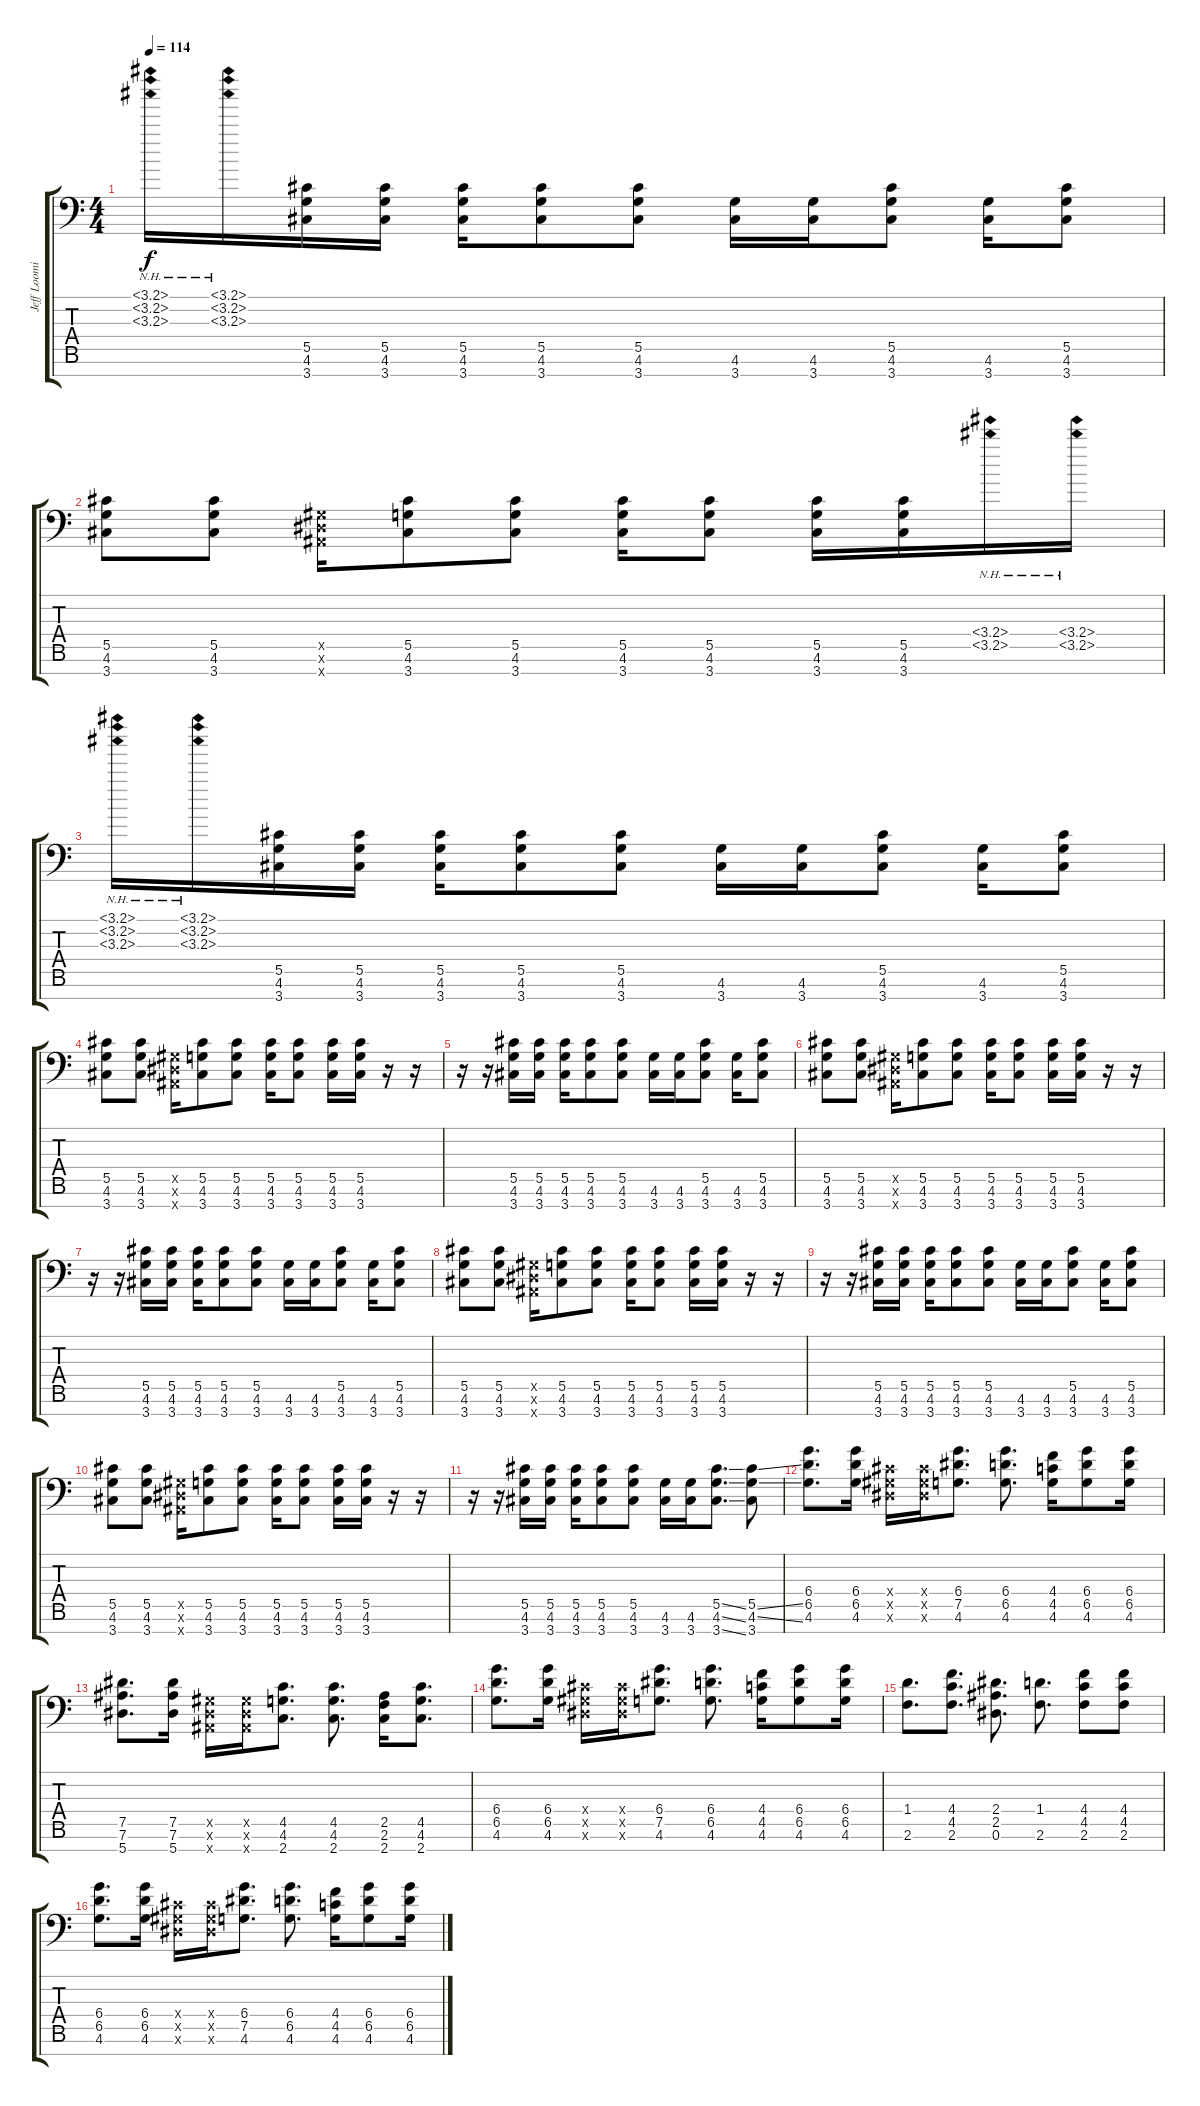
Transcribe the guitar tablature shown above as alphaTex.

\track ("Jeff Loomis (Rhythm)" "Jeff Loomi") {instrument overdrivenguitar}
\staff {score tabs}
\tuning (Eb4 Bb3 Gb3 Db3 Ab2 Eb2 Bb1) {hide}
\ts (4 4)
\tempo 114
\clef f4
\ks c
(3.1{nh} 3.2{nh} 3.3{nh}).16{dy f} (3.1{nh} 3.2{nh} 3.3{nh}).16 (5.5 4.6 3.7).16 (5.5 4.6 3.7).16 (5.5 4.6 3.7).16 (5.5 4.6 3.7).8 (5.5 4.6 3.7).8 (4.6 3.7).16 (4.6 3.7).16 (5.5 4.6 3.7).8 (4.6 3.7).16 (5.5 4.6 3.7).8 |
(5.5 4.6 3.7).8 (5.5 4.6 3.7).8 (0.5{x} 0.6{x} 0.7{x}).16 (5.5 4.6 3.7).8 (5.5 4.6 3.7).8 (5.5 4.6 3.7).16 (5.5 4.6 3.7).8 (5.5 4.6 3.7).16 (5.5 4.6 3.7).16 (3.4{nh} 3.5{nh}).16 (3.4{nh} 3.5{nh}).16 |
(3.1{nh} 3.2{nh} 3.3{nh}).16 (3.1{nh} 3.2{nh} 3.3{nh}).16 (5.5 4.6 3.7).16 (5.5 4.6 3.7).16 (5.5 4.6 3.7).16 (5.5 4.6 3.7).8 (5.5 4.6 3.7).8 (4.6 3.7).16 (4.6 3.7).16 (5.5 4.6 3.7).8 (4.6 3.7).16 (5.5 4.6 3.7).8 |
(5.5 4.6 3.7).8 (5.5 4.6 3.7).8 (0.5{x} 0.6{x} 0.7{x}).16 (5.5 4.6 3.7).8 (5.5 4.6 3.7).8 (5.5 4.6 3.7).16 (5.5 4.6 3.7).8 (5.5 4.6 3.7).16 (5.5 4.6 3.7).16 r.16 r.16 |
r.16 r.16 (5.5 4.6 3.7).16 (5.5 4.6 3.7).16 (5.5 4.6 3.7).16 (5.5 4.6 3.7).8 (5.5 4.6 3.7).8 (4.6 3.7).16 (4.6 3.7).16 (5.5 4.6 3.7).8 (4.6 3.7).16 (5.5 4.6 3.7).8 |
(5.5 4.6 3.7).8 (5.5 4.6 3.7).8 (0.5{x} 0.6{x} 0.7{x}).16 (5.5 4.6 3.7).8 (5.5 4.6 3.7).8 (5.5 4.6 3.7).16 (5.5 4.6 3.7).8 (5.5 4.6 3.7).16 (5.5 4.6 3.7).16 r.16 r.16 |
r.16 r.16 (5.5 4.6 3.7).16 (5.5 4.6 3.7).16 (5.5 4.6 3.7).16 (5.5 4.6 3.7).8 (5.5 4.6 3.7).8 (4.6 3.7).16 (4.6 3.7).16 (5.5 4.6 3.7).8 (4.6 3.7).16 (5.5 4.6 3.7).8 |
(5.5 4.6 3.7).8 (5.5 4.6 3.7).8 (0.5{x} 0.6{x} 0.7{x}).16 (5.5 4.6 3.7).8 (5.5 4.6 3.7).8 (5.5 4.6 3.7).16 (5.5 4.6 3.7).8 (5.5 4.6 3.7).16 (5.5 4.6 3.7).16 r.16 r.16 |
r.16 r.16 (5.5 4.6 3.7).16 (5.5 4.6 3.7).16 (5.5 4.6 3.7).16 (5.5 4.6 3.7).8 (5.5 4.6 3.7).8 (4.6 3.7).16 (4.6 3.7).16 (5.5 4.6 3.7).8 (4.6 3.7).16 (5.5 4.6 3.7).8 |
(5.5 4.6 3.7).8 (5.5 4.6 3.7).8 (0.5{x} 0.6{x} 0.7{x}).16 (5.5 4.6 3.7).8 (5.5 4.6 3.7).8 (5.5 4.6 3.7).16 (5.5 4.6 3.7).8 (5.5 4.6 3.7).16 (5.5 4.6 3.7).16 r.16 r.16 |
r.16 r.16 (5.5 4.6 3.7).16 (5.5 4.6 3.7).16 (5.5 4.6 3.7).16 (5.5 4.6 3.7).8 (5.5 4.6 3.7).8 (4.6 3.7).16 (4.6 3.7).16 (5.5{ss} 4.6{ss} 3.7{ss}).8{d} (5.5{ss} 4.6{ss} 3.7).8 |
(6.4 6.5 4.6).8{d} (6.4 6.5 4.6).16 (0.4{x} 0.5{x} 0.6{x}).16 (0.4{x} 0.5{x} 0.6{x}).16 (6.4 7.5 4.6).8{d} (6.4 6.5 4.6).8{d} (4.4 4.5 4.6).16 (6.4 6.5 4.6).8 (6.4 6.5 4.6).16 |
(7.5 7.6 5.7).8{d} (7.5 7.6 5.7).16 (0.5{x} 0.6{x} 0.7{x}).16 (0.5{x} 0.6{x} 0.7{x}).16 (4.5 4.6 2.7).8{d} (4.5 4.6 2.7).8{d} (2.5 2.6 2.7).16 (4.5 4.6 2.7).8{d} |
(6.4 6.5 4.6).8{d} (6.4 6.5 4.6).16 (0.4{x} 0.5{x} 0.6{x}).16 (0.4{x} 0.5{x} 0.6{x}).16 (6.4 7.5 4.6).8{d} (6.4 6.5 4.6).8{d} (4.4 4.5 4.6).16 (6.4 6.5 4.6).8 (6.4 6.5 4.6).16 |
(1.4 2.6).8{d} (4.4 4.5 2.6).8{d} (2.4 2.5 0.6).8{d} (1.4 2.6).8{d} (4.4 4.5 2.6).8 (4.4 4.5 2.6).8 |
(6.4 6.5 4.6).8{d} (6.4 6.5 4.6).16 (0.4{x} 0.5{x} 0.6{x}).16 (0.4{x} 0.5{x} 0.6{x}).16 (6.4 7.5 4.6).8{d} (6.4 6.5 4.6).8{d} (4.4 4.5 4.6).16 (6.4 6.5 4.6).8 (6.4 6.5 4.6).16
